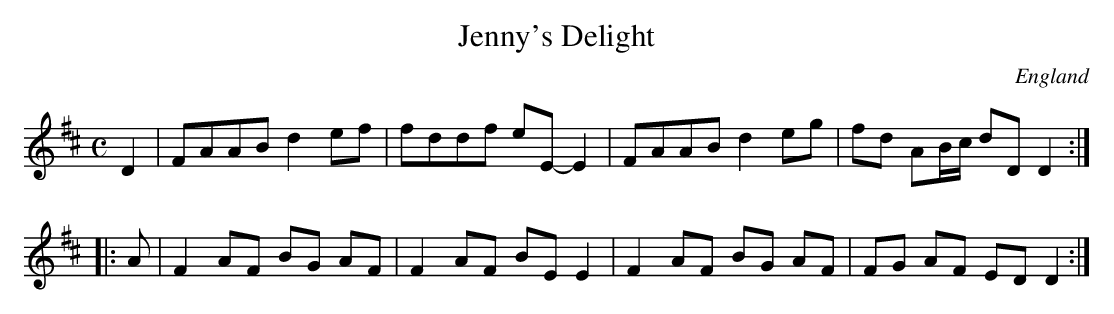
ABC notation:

X:1
T:Jenny's Delight
M:C
O:England
K:D major
D2|FAAB d2ef|fddf eE-E2|\
FAAB d2eg|fd AB/2c/2 dDD2:|
|:A|F2AF BG AF|F2AF BE E2|\
F2AF BG AF|FG AF EDD2:|
